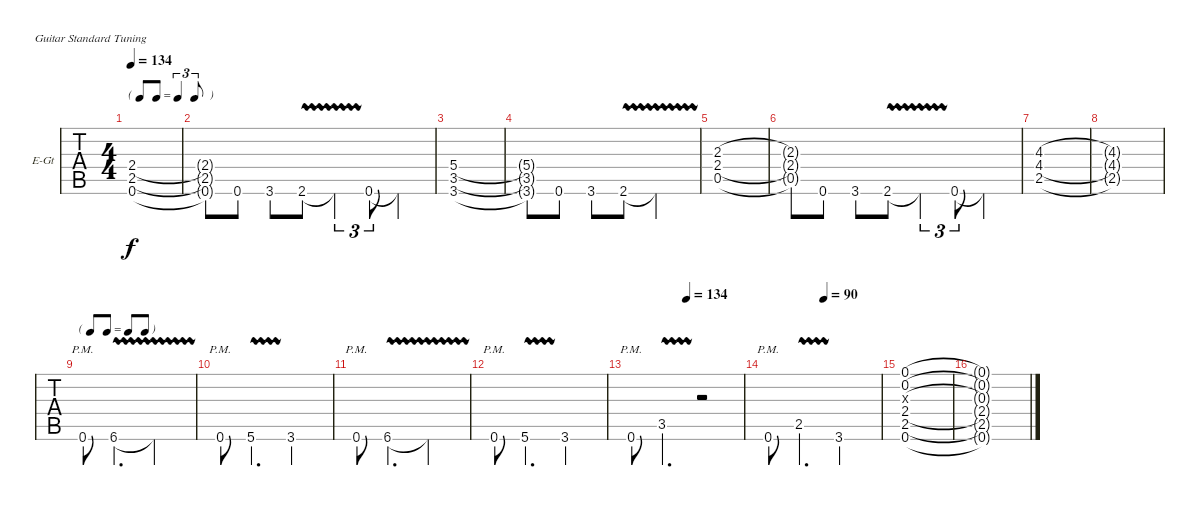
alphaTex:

\defaultSystemsLayout 4
\bracketExtendMode groupsimilarinstruments
\firstSystemTrackNameOrientation horizontal
\otherSystemsTrackNameOrientation horizontal
\track ("Electric Guitar" "E-Gt") {instrument electricguitarclean}
\staff {tabs}
\tuning (E4 B3 G3 D3 A2 E2)
\ts (4 4)
\tf triplet8th
\tempo 134
\clef g2
\ks c
(0.6 2.5 2.4).1{dy f} |
(0.6{t} 2.5{t} 2.4{t}).8 0.6.8 3.6.8 2.6{vw}.8 2.6{vw t}.4{tu (3 2)} 0.6.8{tu (3 2)} 0.6{t}.4 |
(3.5 5.4 3.6).1 |
(5.4{t} 3.5{t} 3.6{t}).8 0.6.8 3.6.8 2.6{vw}.8 2.6{vw t}.2 |
(0.5 2.4 2.3).1 |
(2.4{t} 0.5{t} 2.3{t}).8 0.6.8 3.6.8 2.6{vw}.8 2.6{vw t}.4{tu (3 2)} 0.6.8{tu (3 2)} 0.6{t}.4 |
(2.5 4.4 4.3).1 |
(2.5{t} 4.4{t} 4.3{t}).1 |
\tf none
0.6{pm}.8 6.6{vw}.4{d} 6.6{vw t}.2 |
0.6{pm}.8 5.6{vw}.4{d} 3.6.2 |
0.6{pm}.8 6.6{vw}.4{d} 6.6{vw t}.2 |
0.6{pm}.8 5.6{vw}.4{d} 3.6.2 |
\tempo (134 0.5)
0.6{pm}.8 3.5{vw}.4{d} r.2 |
\tempo (90 0.5)
0.6{pm}.8 2.5{vw}.4{d} 3.6.2 |
(0.2 0.1 2.4 2.5 0.6 0.3{x}).1 |
(0.1{t} 0.2{t} 0.6{t} 2.5{t} 2.4{t} 0.3{x t}).1
